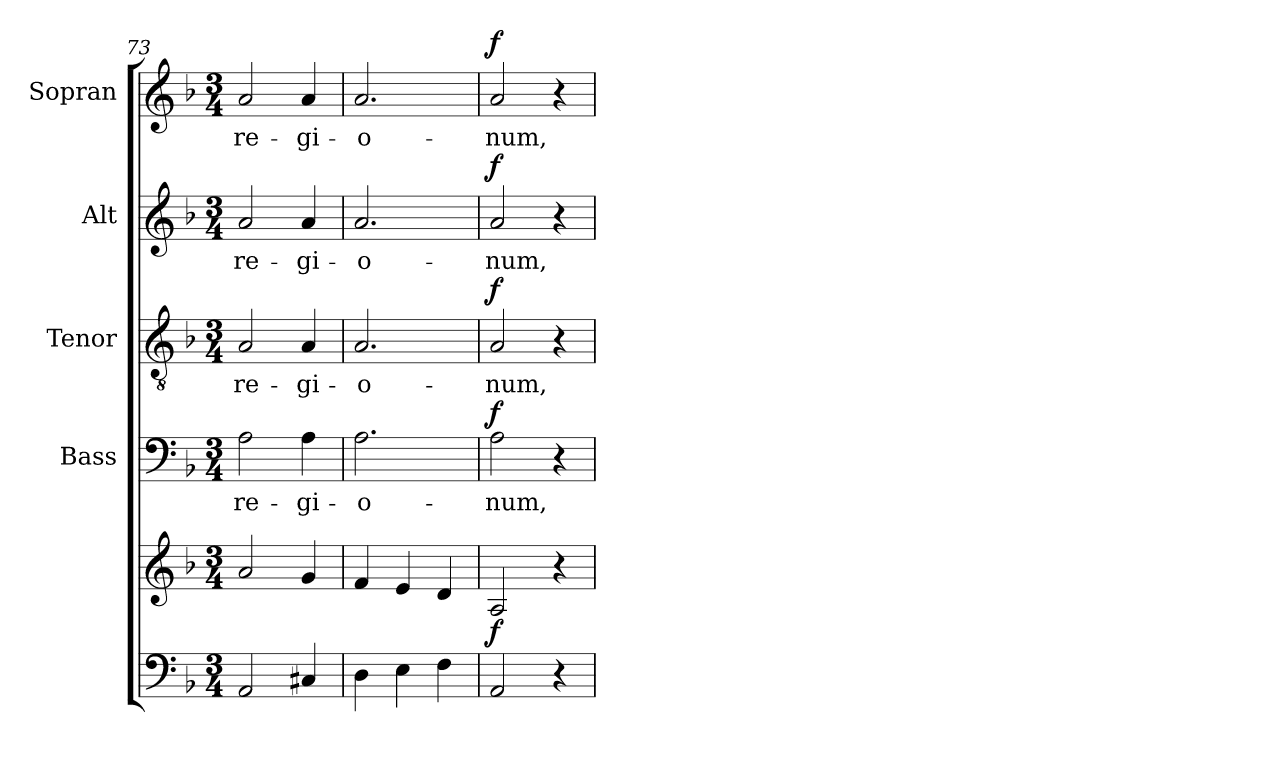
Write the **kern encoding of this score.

**kern	**kern	**dynam	**kern	**text	**dynam	**kern	**text	**dynam	**kern	**text	**dynam	**kern	**text	**dynam
*part5	*part5	*part5	*part4	*part4	*part4	*part3	*part3	*part3	*part2	*part2	*part2	*part1	*part1	*part1
*staff6	*staff5	*staff5/6	*staff4	*staff4	*staff4	*staff3	*staff3	*staff3	*staff2	*staff2	*staff2	*staff1	*staff1	*staff1
*	*	*	*I"Bass	*	*	*I"Tenor	*	*	*I"Alt	*	*	*I"Sopran	*	*
*	*	*	*I'B.	*	*	*I'T.	*	*	*I'A.	*	*	*I'S.	*	*
*clefF4	*clefG2	*	*clefF4	*	*	*clefGv2	*	*	*clefG2	*	*	*clefG2	*	*
*k[b-]	*k[b-]	*	*k[b-]	*	*	*k[b-]	*	*	*k[b-]	*	*	*k[b-]	*	*
*F:	*F:	*	*F:	*	*	*F:	*	*	*F:	*	*	*F:	*	*
*M3/4	*M3/4	*	*M3/4	*	*	*M3/4	*	*	*M3/4	*	*	*M3/4	*	*
=73	=73	=73	=73	=73	=73	=73	=73	=73	=73	=73	=73	=73	=73	=73
!	!	!	!	!LO:LY:b	!	!	!LO:LY:b	!	!	!LO:LY:b	!	!	!LO:LY:b	!
2AA/	2a/	.	2A\	re-	.	2A/	re-	.	2a/	re-	.	2a/	re-	.
!	!	!	!	!LO:LY:b	!	!	!LO:LY:b	!	!	!LO:LY:b	!	!	!LO:LY:b	!
4C#X/	4g/	.	4A\	-gi-	.	4A/	-gi-	.	4a/	-gi-	.	4a/	-gi-	.
=74	=74	=74	=74	=74	=74	=74	=74	=74	=74	=74	=74	=74	=74	=74
!	!	!	!	!LO:LY:b	!	!	!LO:LY:b	!	!	!LO:LY:b	!	!	!LO:LY:b	!
4D\	4f/	.	2.A\	-o-	.	2.A/	-o-	.	2.a/	-o-	.	2.a/	-o-	.
4E\	4e/	.	.	.	.	.	.	.	.	.	.	.	.	.
4F\	4d/	.	.	.	.	.	.	.	.	.	.	.	.	.
=75	=75	=75	=75	=75	=75	=75	=75	=75	=75	=75	=75	=75	=75	=75
!	!	!LO:DY:b	!	!LO:LY:b	!LO:DY:a	!	!LO:LY:b	!LO:DY:a	!	!LO:LY:b	!LO:DY:a	!	!LO:LY:b	!LO:DY:a
2AA/	2A/	f	2A\	-num,	f	2A/	-num,	f	2a/	-num,	f	2a/	-num,	f
4r	4r	.	4r	.	.	4r	.	.	4r	.	.	4r	.	.
=	=	=	=	=	=	=	=	=	=	=	=	=	=	=
*-	*-	*-	*-	*-	*-	*-	*-	*-	*-	*-	*-	*-	*-	*-
